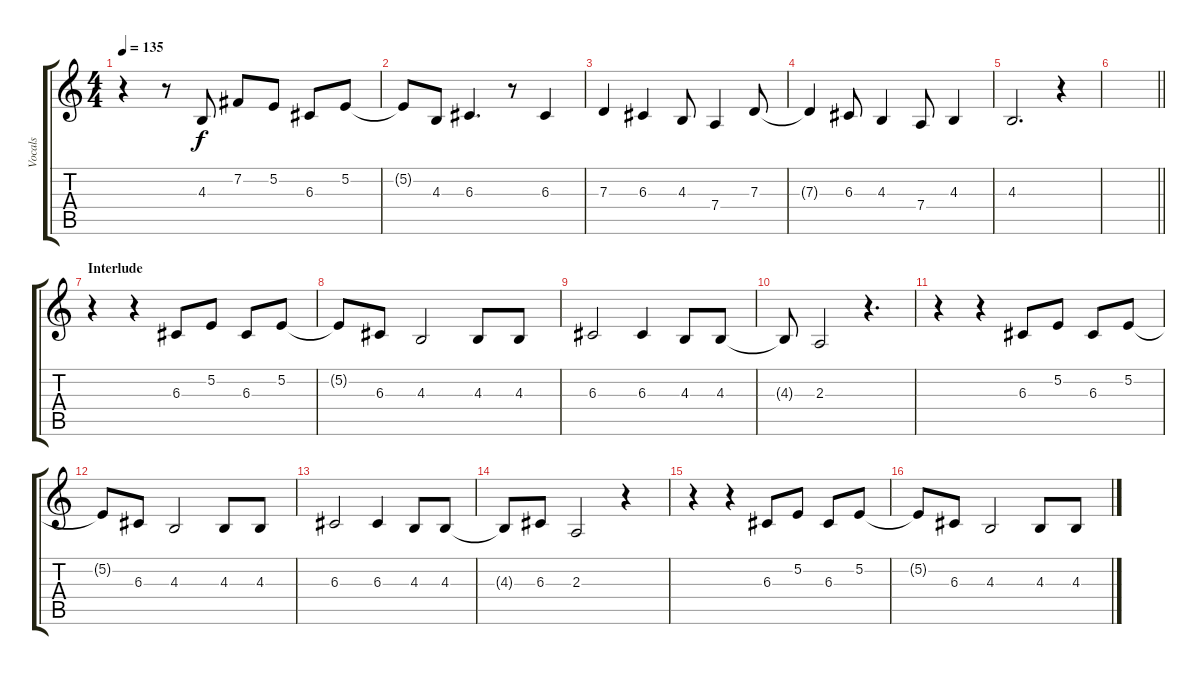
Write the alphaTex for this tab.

\track ("Vocals" "Vocals") {instrument altosax}
\staff {score tabs}
\tuning (E4 B3 G3 D3 A2 E2) {hide}
\ts (4 4)
\tempo 135
\clef g2
\ks c
r.4{dy f} r.8 4.3.8 7.2.8 5.2.8 6.3.8 5.2.8 |
5.2{t}.8 4.3.8 6.3.4{d} r.8 6.3.4 |
7.3.4 6.3.4 4.3.8 7.4.4 7.3.8 |
7.3{t}.4 6.3.8 4.3.4 7.4.8 4.3.4 |
4.3.2{d} r.4 |
\barLineRight lightlight
|
\section ("" "Interlude")
r.4 r.4 6.3.8 5.2.8 6.3.8 5.2.8 |
5.2{t}.8 6.3.8 4.3.2 4.3.8 4.3.8 |
6.3.2 6.3.4 4.3.8 4.3.8 |
4.3{t}.8 2.3.2 r.4{d} |
r.4 r.4 6.3.8 5.2.8 6.3.8 5.2.8 |
5.2{t}.8 6.3.8 4.3.2 4.3.8 4.3.8 |
6.3.2 6.3.4 4.3.8 4.3.8 |
4.3{t}.8 6.3.8 2.3.2 r.4 |
r.4 r.4 6.3.8 5.2.8 6.3.8 5.2.8 |
5.2{t}.8 6.3.8 4.3.2 4.3.8 4.3.8
